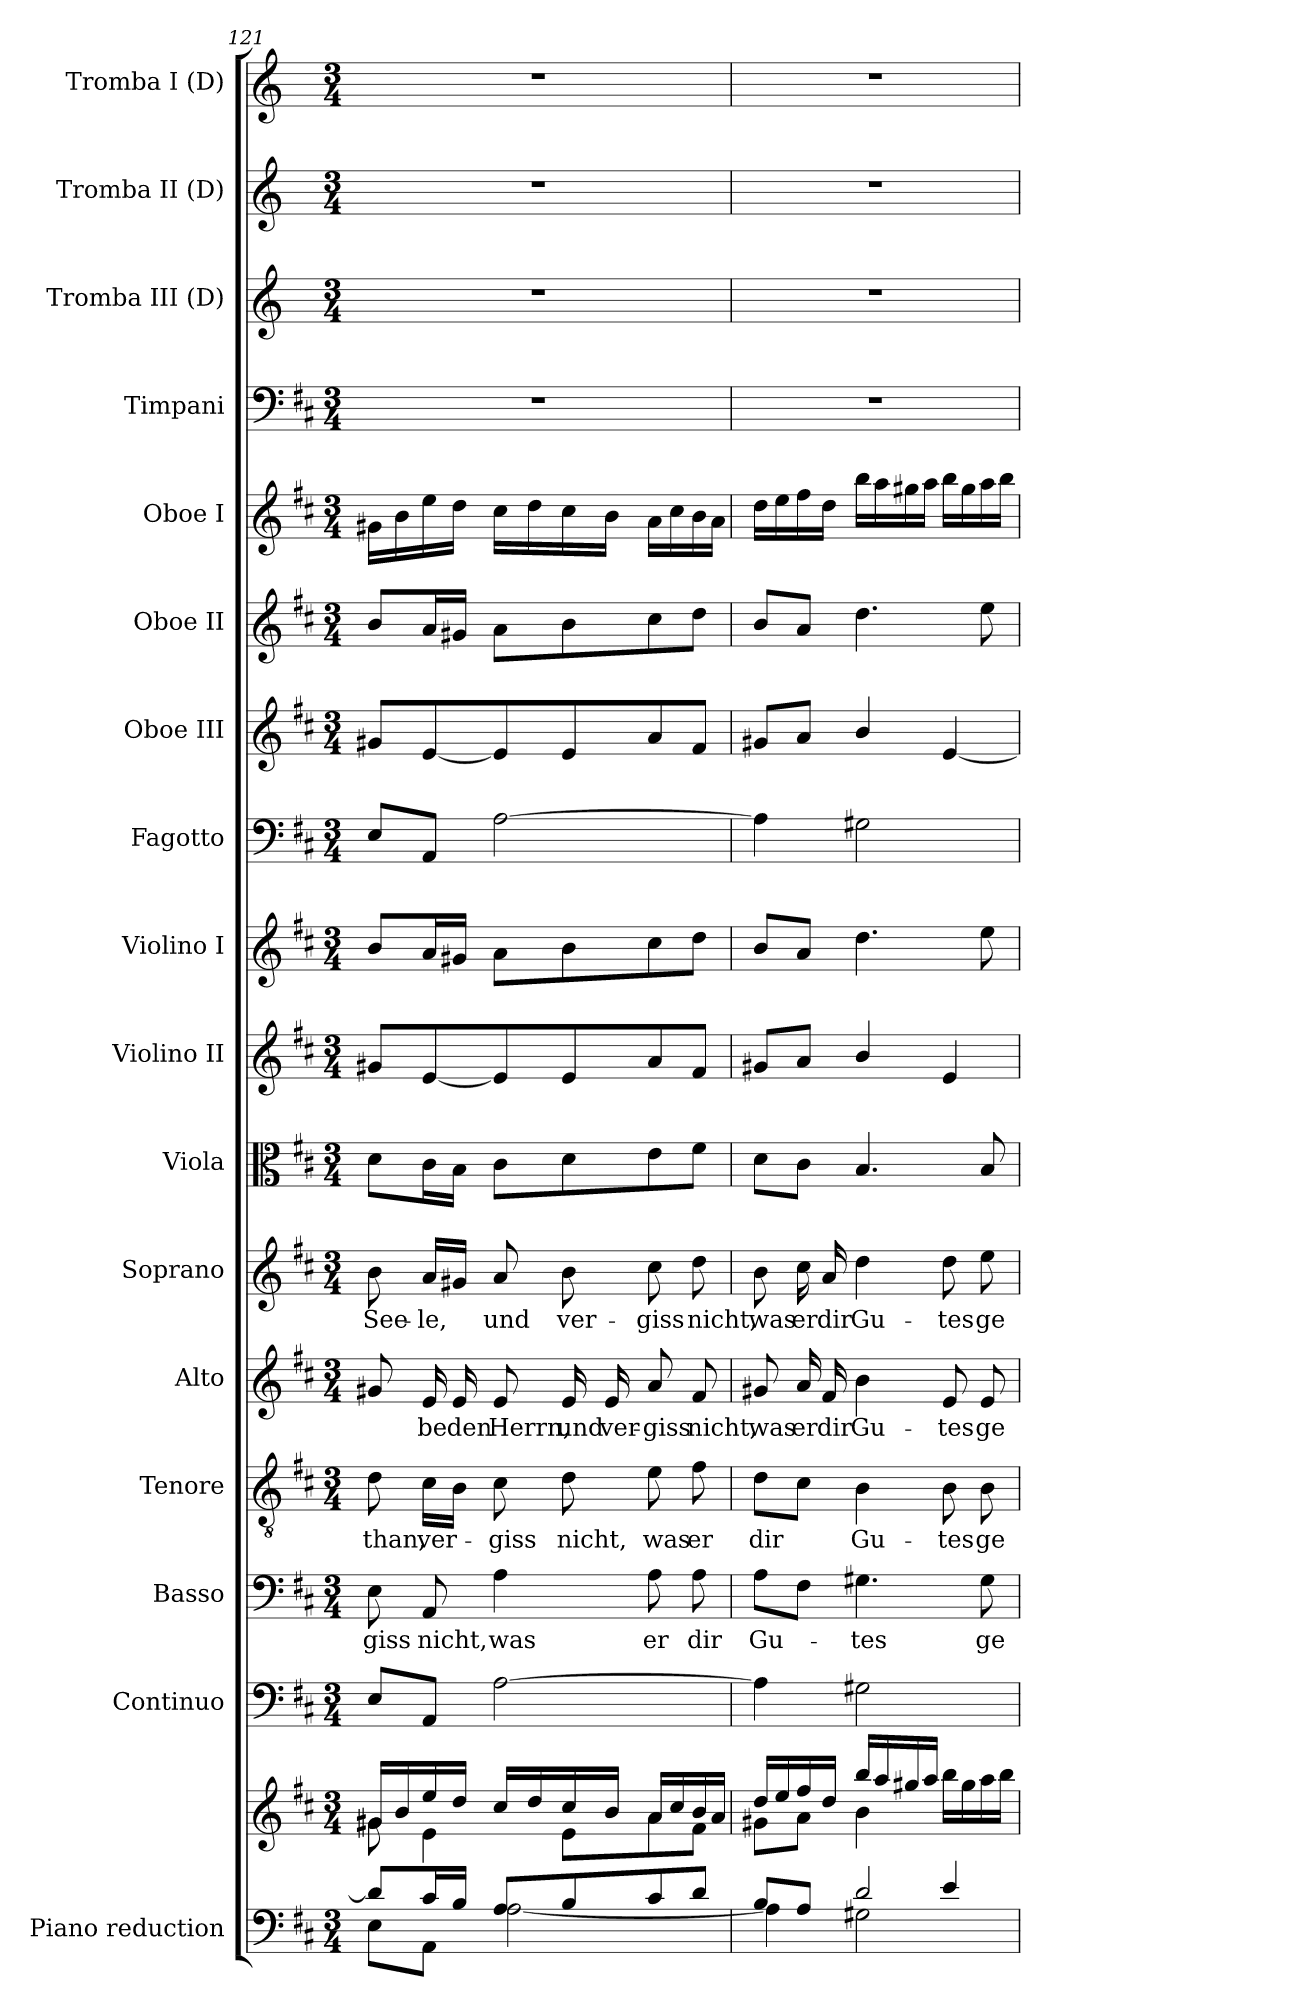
**kern	**kern	**kern	**kern	**text	**kern	**text	**kern	**text	**kern	**text	**kern	**kern	**kern	**kern	**kern	**kern	**kern	**kern	**kern	**kern	**kern
*part17	*part17	*part16	*part15	*part15	*part14	*part14	*part13	*part13	*part12	*part12	*part11	*part10	*part9	*part8	*part7	*part6	*part5	*part4	*part3	*part2	*part1
*staff18	*staff17	*staff16	*staff15	*staff15	*staff14	*staff14	*staff13	*staff13	*staff12	*staff12	*staff11	*staff10	*staff9	*staff8	*staff7	*staff6	*staff5	*staff4	*staff3	*staff2	*staff1
*I"Piano reduction	*	*I"Continuo	*I"Basso	*	*I"Tenore	*	*I"Alto	*	*I"Soprano	*	*I"Viola	*I"Violino II	*I"Violino I	*I"Fagotto	*I"Oboe III	*I"Oboe II	*I"Oboe I	*I"Timpani	*I"Tromba III (D)	*I"Tromba II (D)	*I"Tromba I (D)
*I'Pno	*	*	*	*	*	*	*	*	*	*	*	*	*	*	*I'Ob	*I'Ob	*I'Ob	*I'Timp	*	*	*
*clefF4	*clefG2	*clefF4	*clefF4	*	*clefGv2	*	*clefG2	*	*clefG2	*	*clefC3	*clefG2	*clefG2	*clefF4	*clefG2	*clefG2	*clefG2	*clefF4	*clefG2	*clefG2	*clefG2
*	*	*	*	*	*	*	*	*	*	*	*	*	*	*	*	*	*	*	*ITrd-1c-2	*ITrd-1c-2	*ITrd-1c-2
*k[f#c#]	*k[f#c#]	*k[f#c#]	*k[f#c#]	*	*k[f#c#]	*	*k[f#c#]	*	*k[f#c#]	*	*k[f#c#]	*k[f#c#]	*k[f#c#]	*k[f#c#]	*k[f#c#]	*k[f#c#]	*k[f#c#]	*k[f#c#]	*k[f#c#]	*k[f#c#]	*k[f#c#]
*M3/4	*M3/4	*M3/4	*M3/4	*	*M3/4	*	*M3/4	*	*M3/4	*	*M3/4	*M3/4	*M3/4	*M3/4	*M3/4	*M3/4	*M3/4	*M3/4	*M3/4	*M3/4	*M3/4
=121	=121	=121	=121	=121	=121	=121	=121	=121	=121	=121	=121	=121	=121	=121	=121	=121	=121	=121	=121	=121	=121
*^	*^	*	*	*	*	*	*	*	*	*	*	*	*	*	*	*	*	*	*	*	*
!	!	!	!	!	!	!LO:LY:b	!	!LO:LY:b	!	!	!	!LO:LY:b	!	!	!	!	!	!	!	!	!	!	!
8d/L]	8E\L	16g#X/LL	8g#\	8E/L	8E\	giss	8d\	than,	8g#X/	.	8b\	See-	8d\L	8g#X/L	8b/L	8E/L	8g#X/L	8b/L	16g#X\LL	2.r	2.r	2.r	2.r
.	.	16b/	.	.	.	.	.	.	.	.	.	.	.	.	.	.	.	.	16b\	.	.	.	.
!	!	!	!	!	!	!LO:LY:b	!	!LO:LY:b	!	!LO:LY:b	!	!LO:LY:b	!	!	!	!	!	!	!	!	!	!	!
16c#/L	8AA\J	16ee/	4e\	8AA/J	8AA/	nicht,	16c#\LL	ver-	16e/	be	16a/LL	le,	16c#\L	[8e/	16a/L	8AA/J	[8e/	16a/L	16ee\	.	.	.	.
!	!	!	!	!	!	!	!	!	!	!LO:LY:b	!	!	!	!	!	!	!	!	!	!	!	!	!
16B/JJ	.	16dd/JJ	.	.	.	.	16B\JJ	.	16e/	den	16g#X/JJ	.	16B\JJ	.	16g#X/JJ	.	.	16g#X/JJ	16dd\JJ	.	.	.	.
!	!	!	!	!	!	!LO:LY:b	!	!LO:LY:b	!	!LO:LY:b	!	!LO:LY:b	!	!	!	!	!	!	!	!	!	!	!
8A/L	[2A\	16cc#/LL	.	[2A\	4A\	was	8c#\	-giss	8e/	Herrn,	8a/	und	8c#\L	8e/]	8a\L	[2A\	8e/]	8a\L	16cc#\LL	.	.	.	.
.	.	16dd/	.	.	.	.	.	.	.	.	.	.	.	.	.	.	.	.	16dd\	.	.	.	.
!	!	!	!	!	!	!	!	!LO:LY:b	!	!LO:LY:b	!	!LO:LY:b	!	!	!	!	!	!	!	!	!	!	!
8B/	.	16cc#/	8e\L	.	.	.	8d\	nicht,	16e/	und	8b\	ver-	8d\	8e/	8b\	.	8e/	8b\	16cc#\	.	.	.	.
!	!	!	!	!	!	!	!	!	!	!LO:LY:b	!	!	!	!	!	!	!	!	!	!	!	!	!
.	.	16b/JJ	.	.	.	.	.	.	16e/	ver-	.	.	.	.	.	.	.	.	16b\JJ	.	.	.	.
!	!	!	!	!	!	!LO:LY:b	!	!LO:LY:b	!	!LO:LY:b	!	!LO:LY:b	!	!	!	!	!	!	!	!	!	!	!
8c#/	.	16a/LL	8a\	.	8A\	er	8e\	was	8a/	giss	8cc#\	giss	8e\	8a/	8cc#\	.	8a/	8cc#\	16a\LL	.	.	.	.
.	.	16cc#/	.	.	.	.	.	.	.	.	.	.	.	.	.	.	.	.	16cc#\	.	.	.	.
!	!	!	!	!	!	!LO:LY:b	!	!LO:LY:b	!	!LO:LY:b	!	!LO:LY:b	!	!	!	!	!	!	!	!	!	!	!
8d/J	.	16b/	8f#\J	.	8A\	dir	8f#\	er	8f#/	nicht,	8dd\	nicht,	8f#\J	8f#/J	8dd\J	.	8f#/J	8dd\J	16b\	.	.	.	.
.	.	16a/JJ	.	.	.	.	.	.	.	.	.	.	.	.	.	.	.	.	16a\JJ	.	.	.	.
!!LO:PB:g=z
=122	=122	=122	=122	=122	=122	=122	=122	=122	=122	=122	=122	=122	=122	=122	=122	=122	=122	=122	=122	=122	=122	=122	=122
*	*^	*	*	*	*	*	*	*	*	*	*	*	*	*	*	*	*	*	*	*	*	*	*
!	!	!	!	!	!	!	!LO:LY:b	!	!LO:LY:b	!	!LO:LY:b	!	!LO:LY:b	!	!	!	!	!	!	!	!	!	!	!
2ryy	8B/L	4A\]	16dd/LL	8g#X\L	4A\]	8A\L	Gu-	8d\L	dir	8g#X/	was	8b\	was	8d\L	8g#X/L	8b/L	4A\]	8g#X/L	8b/L	16dd\LL	2.r	2.r	2.r	2.r
.	.	.	16ee/	.	.	.	.	.	.	.	.	.	.	.	.	.	.	.	.	16ee\	.	.	.	.
!	!	!	!	!	!	!	!	!	!	!	!LO:LY:b	!	!LO:LY:b	!	!	!	!	!	!	!	!	!	!	!
.	8A/J	.	16ff#/	8a\J	.	8F#\J	.	8c#\J	.	16a/	er	16cc#\	er	8c#\J	8a/J	8a/J	.	8a/J	8a/J	16ff#\	.	.	.	.
!	!	!	!	!	!	!	!	!	!	!	!LO:LY:b	!	!LO:LY:b	!	!	!	!	!	!	!	!	!	!	!
.	.	.	16dd/JJ	.	.	.	.	.	.	16f#/	dir	16a/	dir	.	.	.	.	.	.	16dd\JJ	.	.	.	.
!	!	!	!	!	!	!	!LO:LY:b	!	!LO:LY:b	!	!LO:LY:b	!	!LO:LY:b	!	!	!	!	!	!	!	!	!	!	!
.	2d/	2G#X\	16bb/LL	4b\	2G#X\	4.G#X\	-tes	4B\	Gu-	4b\	Gu-	4dd\	Gu-	4.B/	4b/	4.dd\	2G#X\	4b/	4.dd\	16bb\LL	.	.	.	.
.	.	.	16aa/	.	.	.	.	.	.	.	.	.	.	.	.	.	.	.	.	16aa\	.	.	.	.
.	.	.	16gg#X/	.	.	.	.	.	.	.	.	.	.	.	.	.	.	.	.	16gg#X\	.	.	.	.
.	.	.	16aa/JJ	.	.	.	.	.	.	.	.	.	.	.	.	.	.	.	.	16aa\JJ	.	.	.	.
!	!	!	!	!	!	!	!	!	!LO:LY:b	!	!LO:LY:b	!	!LO:LY:b	!	!	!	!	!	!	!	!	!	!	!
4e/	.	.	16bb\LL	4ryy	.	.	.	8B\	tes	8e/	tes	8dd\	tes	.	4e/	.	.	[4e/	.	16bb\LL	.	.	.	.
.	.	.	16gg#\	.	.	.	.	.	.	.	.	.	.	.	.	.	.	.	.	16gg#\	.	.	.	.
!	!	!	!	!	!	!	!LO:LY:b	!	!LO:LY:b	!	!LO:LY:b	!	!LO:LY:b	!	!	!	!	!	!	!	!	!	!	!
.	.	.	16aa\	.	.	8G#\	ge-	8B\	ge-	8e/	ge-	8ee\	ge	8B/	.	8ee\	.	.	8ee\	16aa\	.	.	.	.
.	.	.	16bb\JJ	.	.	.	.	.	.	.	.	.	.	.	.	.	.	.	.	16bb\JJ	.	.	.	.
*v	*v	*v	*	*	*	*	*	*	*	*	*	*	*	*	*	*	*	*	*	*	*	*	*	*
*	*v	*v	*	*	*	*	*	*	*	*	*	*	*	*	*	*	*	*	*	*	*	*
=	=	=	=	=	=	=	=	=	=	=	=	=	=	=	=	=	=	=	=	=	=
*-	*-	*-	*-	*-	*-	*-	*-	*-	*-	*-	*-	*-	*-	*-	*-	*-	*-	*-	*-	*-	*-
